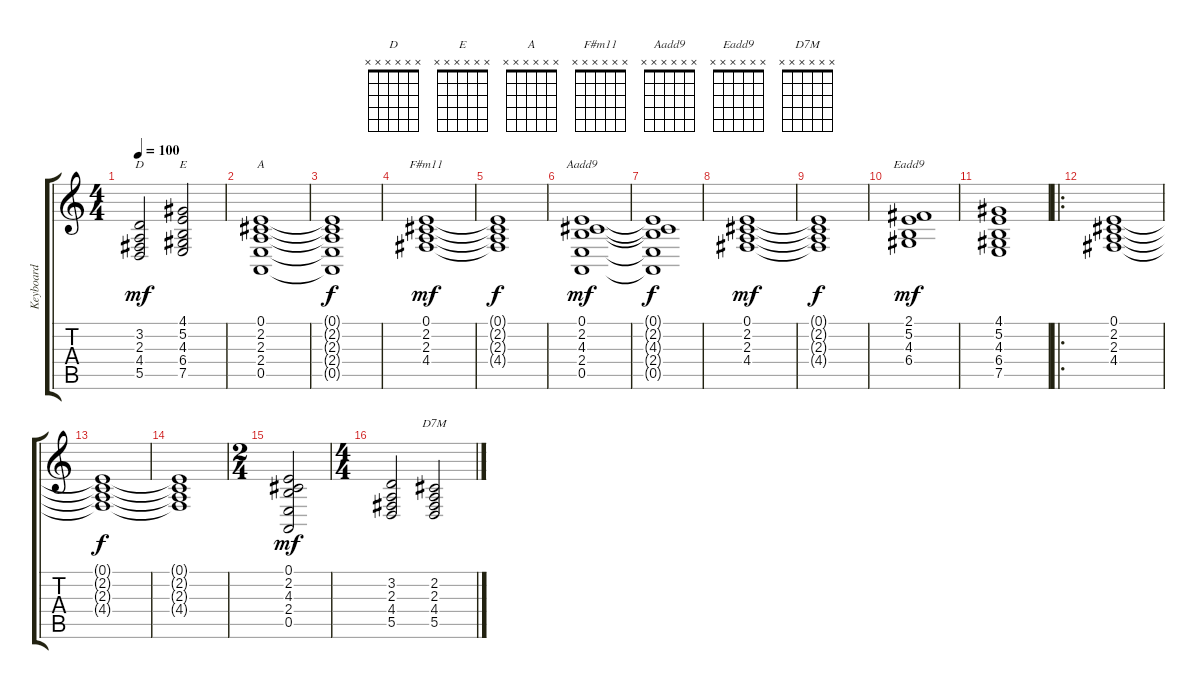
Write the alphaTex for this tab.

\track ("Keyboard" "Keyboard") {instrument synthstrings1}
\staff {score tabs}
\tuning (E4 B3 G3 D3 A2 E2) {hide}
\chord ("D" x x x x x x) {firstfret 0}
\chord ("E" x x x x x x) {firstfret 0}
\chord ("A" x x x x x x) {firstfret 0}
\chord ("F#m11" x x x x x x) {firstfret 0}
\chord ("Aadd9" x x x x x x) {firstfret 0}
\chord ("Eadd9" x x x x x x) {firstfret 0}
\chord ("D7M" x x x x x x) {firstfret 0}
\ts (4 4)
\tempo 100
\clef g2
\ks c
(3.2 2.3 4.4 5.5).2{ch "D" dy mf} (4.1 5.2 4.3 6.4 7.5).2{ch "E"} |
(0.1 2.2 2.3 2.4 0.5).1{ch "A"} |
(0.1{t} 2.2{t} 2.3{t} 2.4{t} 0.5{t}).1{dy f} |
(0.1 2.2 2.3 4.4).1{ch "F#m11" dy mf} |
(0.1{t} 2.2{t} 2.3{t} 4.4{t}).1{dy f} |
(0.1 2.2 4.3 2.4 0.5).1{ch "Aadd9" dy mf} |
(0.1{t} 2.2{t} 4.3{t} 2.4{t} 0.5{t}).1{dy f} |
(0.1 2.2 2.3 4.4).1{dy mf} |
(0.1{t} 2.2{t} 2.3{t} 4.4{t}).1{dy f} |
(2.1 5.2 4.3 6.4).1{ch "Eadd9" dy mf} |
(4.1 5.2 4.3 6.4 7.5).1 |
\ro
(0.1 2.2 2.3 4.4).1 |
(0.1{t} 2.2{t} 2.3{t} 4.4{t}).1{dy f} |
(0.1{t} 2.2{t} 2.3{t} 4.4{t}).1 |
\ts (2 4)
(0.1 2.2 4.3 2.4 0.5).2{dy mf} |
\ts (4 4)
(3.2 2.3 4.4 5.5).2 (2.2 2.3 4.4 5.5).2{ch "D7M"}
